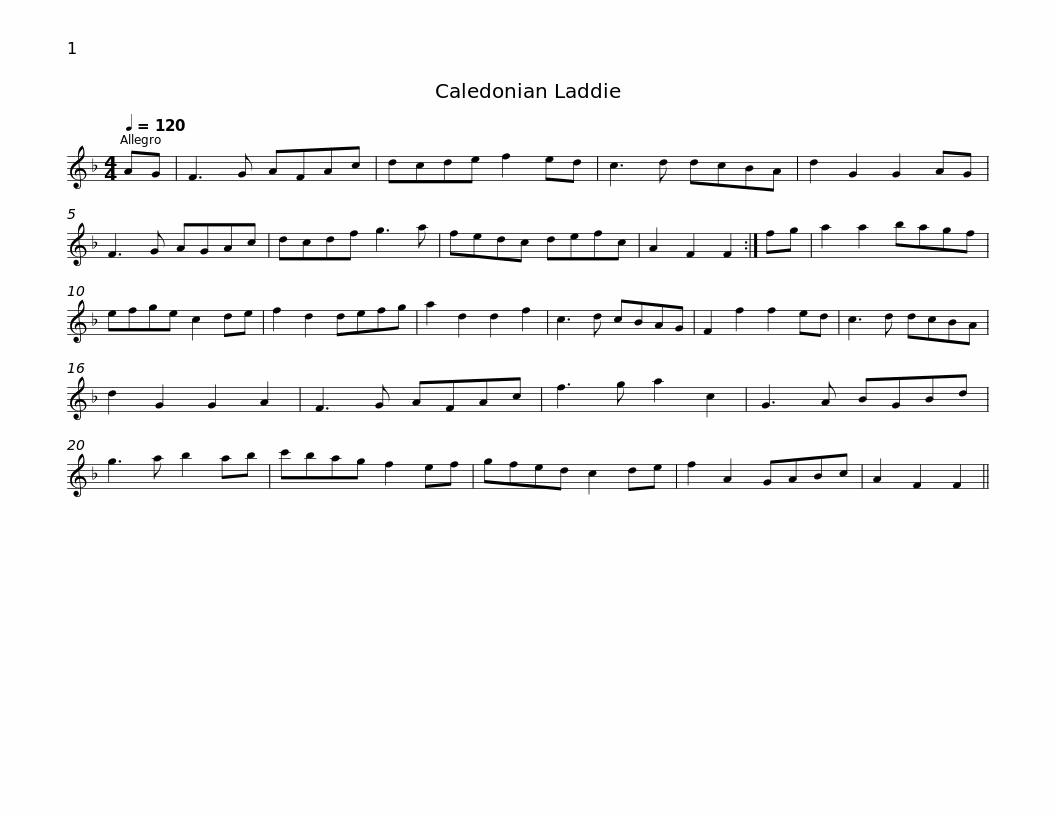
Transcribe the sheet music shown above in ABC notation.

X:1
L:1/8
Q:1/4=120
M:4/4
I:linebreak $
K:F
V:1 treble
V:1
 AG | F3 G AFAc | dcde f2 ed | c3 d dcBA | d2 G2 G2 AG | %5
 F3 G AGAc | dcdf g3 a |$ fedc defc | A2 F2 F2 :| fg | %10
 a2 a2 bagf | efge c2 de | f2 d2 defg | a2 d2 d2 f2 |$ c3 d cBAG | %15
 F2 f2 f2 ed | c3 d dcBA | d2 G2 G2 A2 | F3 G AFAc | f3 g a2 c2 | %20
 G3 A BGBd |$ g3 a b2 ab | c'bag f2 ef | gfed c2 de | f2 A2 GABc | %25
 A2 F2 F2 || %26
